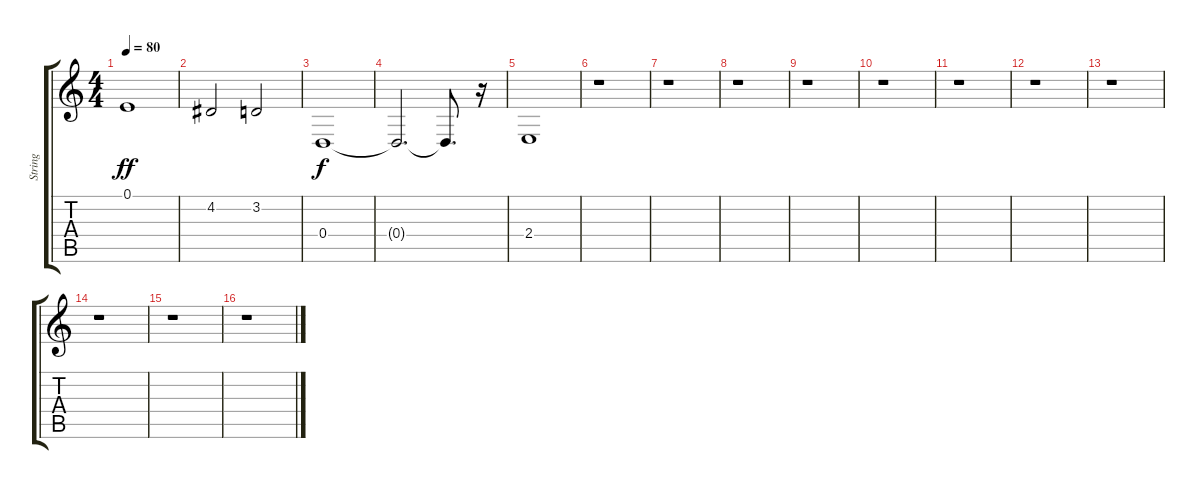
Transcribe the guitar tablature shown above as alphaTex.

\track ("String" "String") {instrument stringensemble2}
\staff {score tabs}
\tuning (E4 B3 G3 D3 A2 E2) {hide}
\ts (4 4)
\tempo 80
\clef g2
\ks c
0.1.1{dy ff} |
4.2.2 3.2.2 |
0.4.1{dy f} |
0.4{t}.2{d} 0.4{t}.8{d} r.16 |
2.4.1 |
r.1 |
r.1 |
r.1 |
r.1 |
r.1 |
r.1 |
r.1 |
r.1 |
r.1 |
r.1 |
r.1
